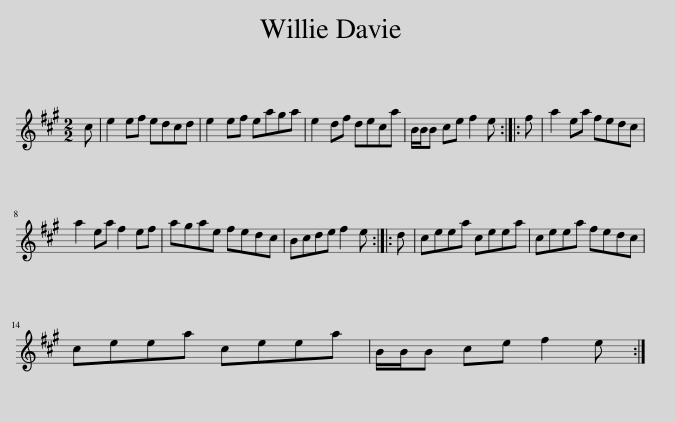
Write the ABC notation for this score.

X:1
L:1/8
M:2/2
I:linebreak $
K:A
V:1 treble
V:1
 c | e2 ef edcd | e2 ef eaga | e2 df deca | B/B/B ce f2 e :: %5
 f | a2 ea fedc |$ a2 ea f2 ef | agae fedc | Bcde f2 e :: %10
 d | ceea ceea | ceea fedc |$ ceea ceea | B/B/B ce f2 e :| %15
